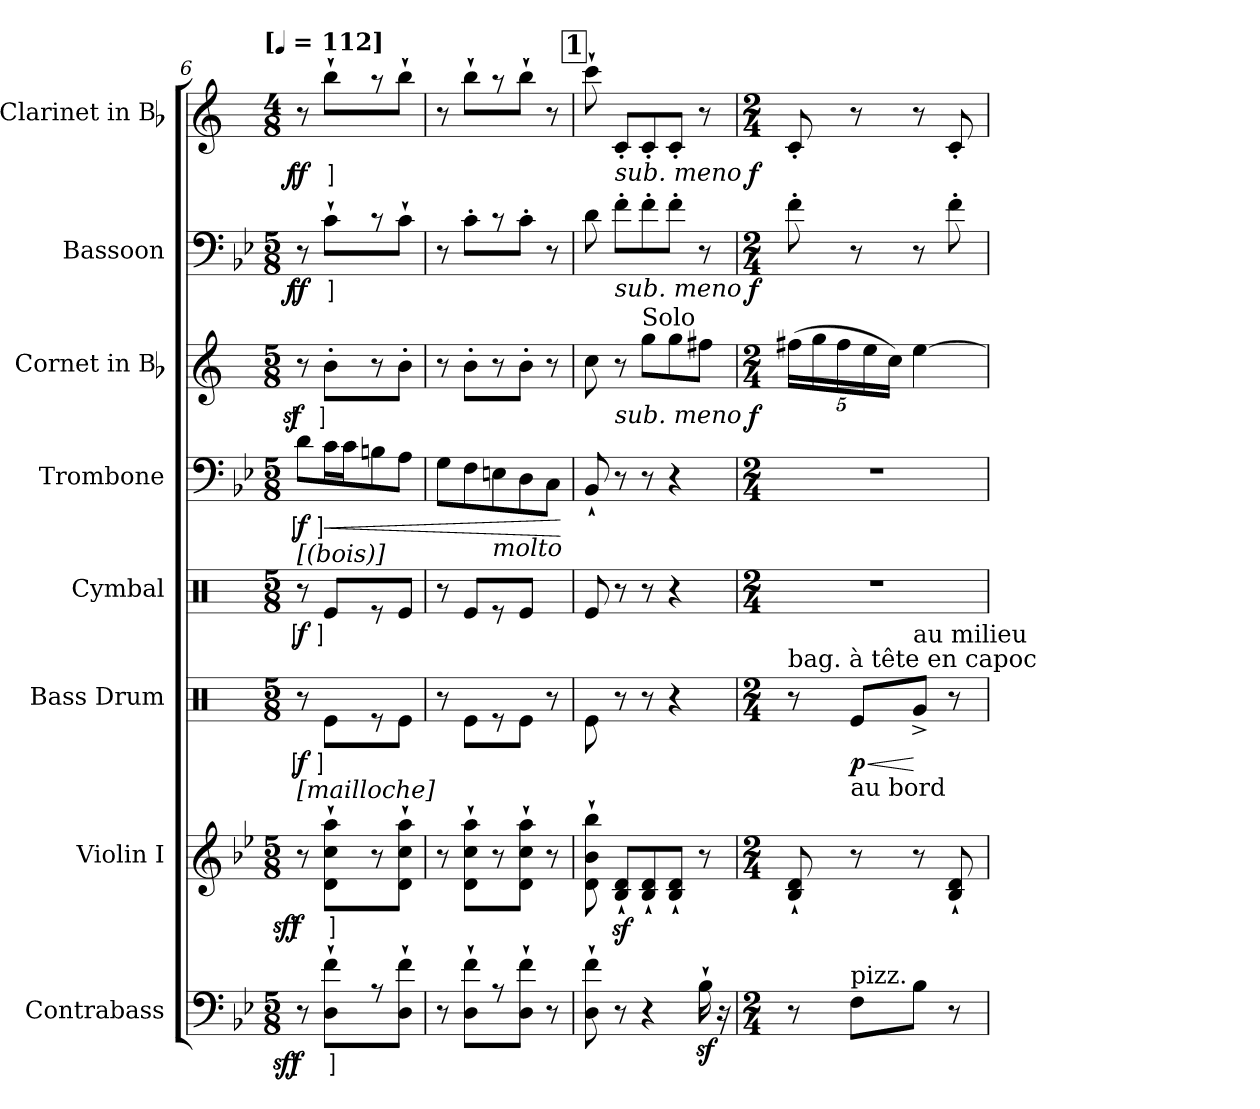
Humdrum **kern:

**kern	**dynam	**kern	**dynam	**kern	**dynam	**kern	**dynam	**kern	**dynam	**kern	**dynam	**kern	**dynam	**kern	**dynam
*part8	*part8	*part7	*part7	*part6	*part6	*part5	*part5	*part4	*part4	*part3	*part3	*part2	*part2	*part1	*part1
*staff8	*staff8	*staff7	*staff7	*staff6	*staff6	*staff5	*staff5	*staff4	*staff4	*staff3	*staff3	*staff2	*staff2	*staff1	*staff1
*I"Contrabass	*	*I"Violin I	*	*I"Bass Drum	*	*I"Cymbal	*	*I"Trombone	*	*I"Cornet in Bb	*	*I"Bassoon	*	*I"Clarinet in Bb	*
*I'cb	*	*I'vn	*	*I'b-dr	*	*I'cymb	*	*I'tn	*	*	*	*I'bn	*	*I'cl	*
*clefF4	*	*clefG2	*	*clefX	*	*clefX	*	*clefF4	*	*clefG2	*	*clefF4	*	*clefG2	*
*ITrd7c12	*	*	*	*	*	*	*	*	*	*ITrd1c2	*	*	*	*ITrd1c2	*
*k[b-e-]	*	*k[b-e-]	*	*k[]	*	*k[]	*	*k[b-e-]	*	*k[b-e-]	*	*k[b-e-]	*	*k[b-e-]	*
*B-:	*	*B-:	*	*C:	*	*C:	*	*B-:	*	*B-:	*	*B-:	*	*B-:	*
!!LO:TX:omd:t=[[quarter] = 112]
*M5/8	*	*M5/8	*	*M5/8	*	*M5/8	*	*M5/8	*	*M5/8	*	*M5/8	*	*M4/8	*
*MM112	*	*MM112	*	*MM112	*	*MM112	*	*MM112	*	*MM112	*	*MM112	*	*MM112	*
=6	=6	=6	=6	=6	=6	=6	=6	=6	=6	=6	=6	=6	=6	=6	=6
!	!	!	!	!	!	!LO:TX:a:t=[(bois)]	!	!	!	!	!	!	!	!	!
!	!	!	!	!LO:TX:b:t=[mailloche]	!	!	!	!	!	!	!	!	!	!	!
!	!LO:DY:rj:ed=brack	!	!LO:DY:rj:ed=brack	!	!LO:DY:rj:ed=brack	!	!LO:DY:rj:ed=brack	!	!LO:DY:rj:ed=brack	!	!LO:DY:rj:ed=brack	!	!LO:DY:rj:ed=brack	!	!LO:DY:rj:ed=brack
8r	sff	8r	sff	8r	f	8r	f	8dL	f	8r	sf	8r	ff	8r	ff
!	!	!	!	!	!	!	!	!	!LO:HP:b	!	!	!	!	!	!
8DD` 8F`L	.	8d` 8cc` 8aa`L	.	8Re\L	.	8Re/L	.	16cL	<	8a'L	.	8c`L	.	8aa`L	.
.	.	.	.	.	.	.	.	16cJ	.	.	.	.	.	.	.
8r	.	8r	.	8r	.	8r	.	8Bn	.	8r	.	8r	.	8r	.
8DD` 8F`J	.	8d` 8cc` 8aa`J	.	8Re\J	.	8ReJ	.	8AJ	.	8a'J	.	8c`J	.	8aa`J	.
=7	=7	=7	=7	=7	=7	=7	=7	=7	=7	=7	=7	=7	=7	=7	=7
8r	.	8r	.	8r	.	8r	.	8GL	.	8r	.	8r	.	8r	.
8DD` 8F`L	.	8d` 8cc` 8aa`L	.	8Re\L	.	8Re/L	.	8F	.	8a'L	.	8c'L	.	8aa`L	.
!	!	!	!	!	!	!	!	!LO:TX:b:i:t=molto	!	!	!	!	!	!	!
8r	.	8r	.	8r	.	8r	.	8En	.	8r	.	8r	.	8r	.
8DD` 8F`J	.	8d` 8cc` 8aa`J	.	8Re\J	.	8Re/J	.	8D	.	8a'J	.	8c'J	.	8aa`J	.
8r	.	8r	.	8r	.	8ryy	.	8CJ	.	8r	.	8r	.	8r	.
.	.	.	.	.	.	.	.	.	[	.	.	.	.	.	.
!!LO:REH:place=s1:t=1
=8	=8	=8	=8	=8	=8	=8	=8	=8	=8	=8	=8	=8	=8	=8	=8
8DD` 8F`	.	8d` 8b-` 8bb-`	.	8Re\	.	8Re/	.	8BB-`	.	8b-	.	8d	.	8bb-`	.
!	!	!LO:DY:t=%s  secco	!	!	!	!	!	!	!	!	!LO:DY:t=sub. meno %s	!	!LO:DY:t=sub. meno %s	!	!LO:DY:t=sub. meno %s
8r	.	8B-z` 8dz`L	.	8r	.	8r	.	8r	.	8r	f	8f'L	f	8B-'L	f
!	!	!	!	!	!	!	!	!	!	!LO:TX:a:t=Solo	!	!	!	!	!
4r	.	8B-` 8d`	.	8r	.	8r	.	8r	.	8ffL	.	8f'	.	8B-'	.
.	.	8B-` 8d`J	.	4r	.	4r	.	4r	.	8ff	.	8f'J	.	8B-'J	.
!LO:DY:t=%s  secco	!	!	!	!	!	!	!	!	!	!	!	!	!	!	!
16BB-z`	.	8r	.	.	.	.	.	.	.	8eenJ	.	8r	.	8r	.
16r	.	.	.	.	.	.	.	.	.	.	.	.	.	.	.
=9	=9	=9	=9	=9	=9	=9	=9	=9	=9	=9	=9	=9	=9	=9	=9
*M2/4	*	*M2/4	*	*M2/4	*	*M2/4	*	*M2/4	*	*M2/4	*	*M2/4	*	*M2/4	*
!	!	!	!	!LO:TX:a:t=bag. à tête en capoc	!	!	!	!	!	!	!	!	!	!	!
8r	.	8B-` 8d`	.	8r	.	2r	.	2r	.	(20eenLL	.	8f'	.	8B-'	.
.	.	.	.	.	.	.	.	.	.	20ff	.	.	.	.	.
.	.	.	.	.	.	.	.	.	.	20ee	.	.	.	.	.
!	!	!	!	!LO:TX:b:t=au bord	!	!	!	!	!	!	!	!	!	!	!
!LO:TX:a:t=pizz.	!	!	!	!	!	!	!	!	!	!	!	!	!	!	!
!	!	!	!	!	!LO:HP:b	!	!	!	!	!	!	!	!	!	!
8FFL	.	8r	.	8ReL	< p	.	.	.	.	.	.	8r	.	8r	.
.	.	.	.	.	.	.	.	.	.	20dd	.	.	.	.	.
.	.	.	.	.	.	.	.	.	.	20b-JJ)	.	.	.	.	.
!	!	!	!	!LO:TX:a:t=au milieu	!	!	!	!	!	!	!	!	!	!	!
8BB-J	.	8r	.	8Rg^J	[	.	.	.	.	[4dd	.	8r	.	8r	.
8r	.	8B-` 8d`	.	8r	.	.	.	.	.	.	.	8f'	.	8B-'	.
=	=	=	=	=	=	=	=	=	=	=	=	=	=	=	=
*-	*-	*-	*-	*-	*-	*-	*-	*-	*-	*-	*-	*-	*-	*-	*-
